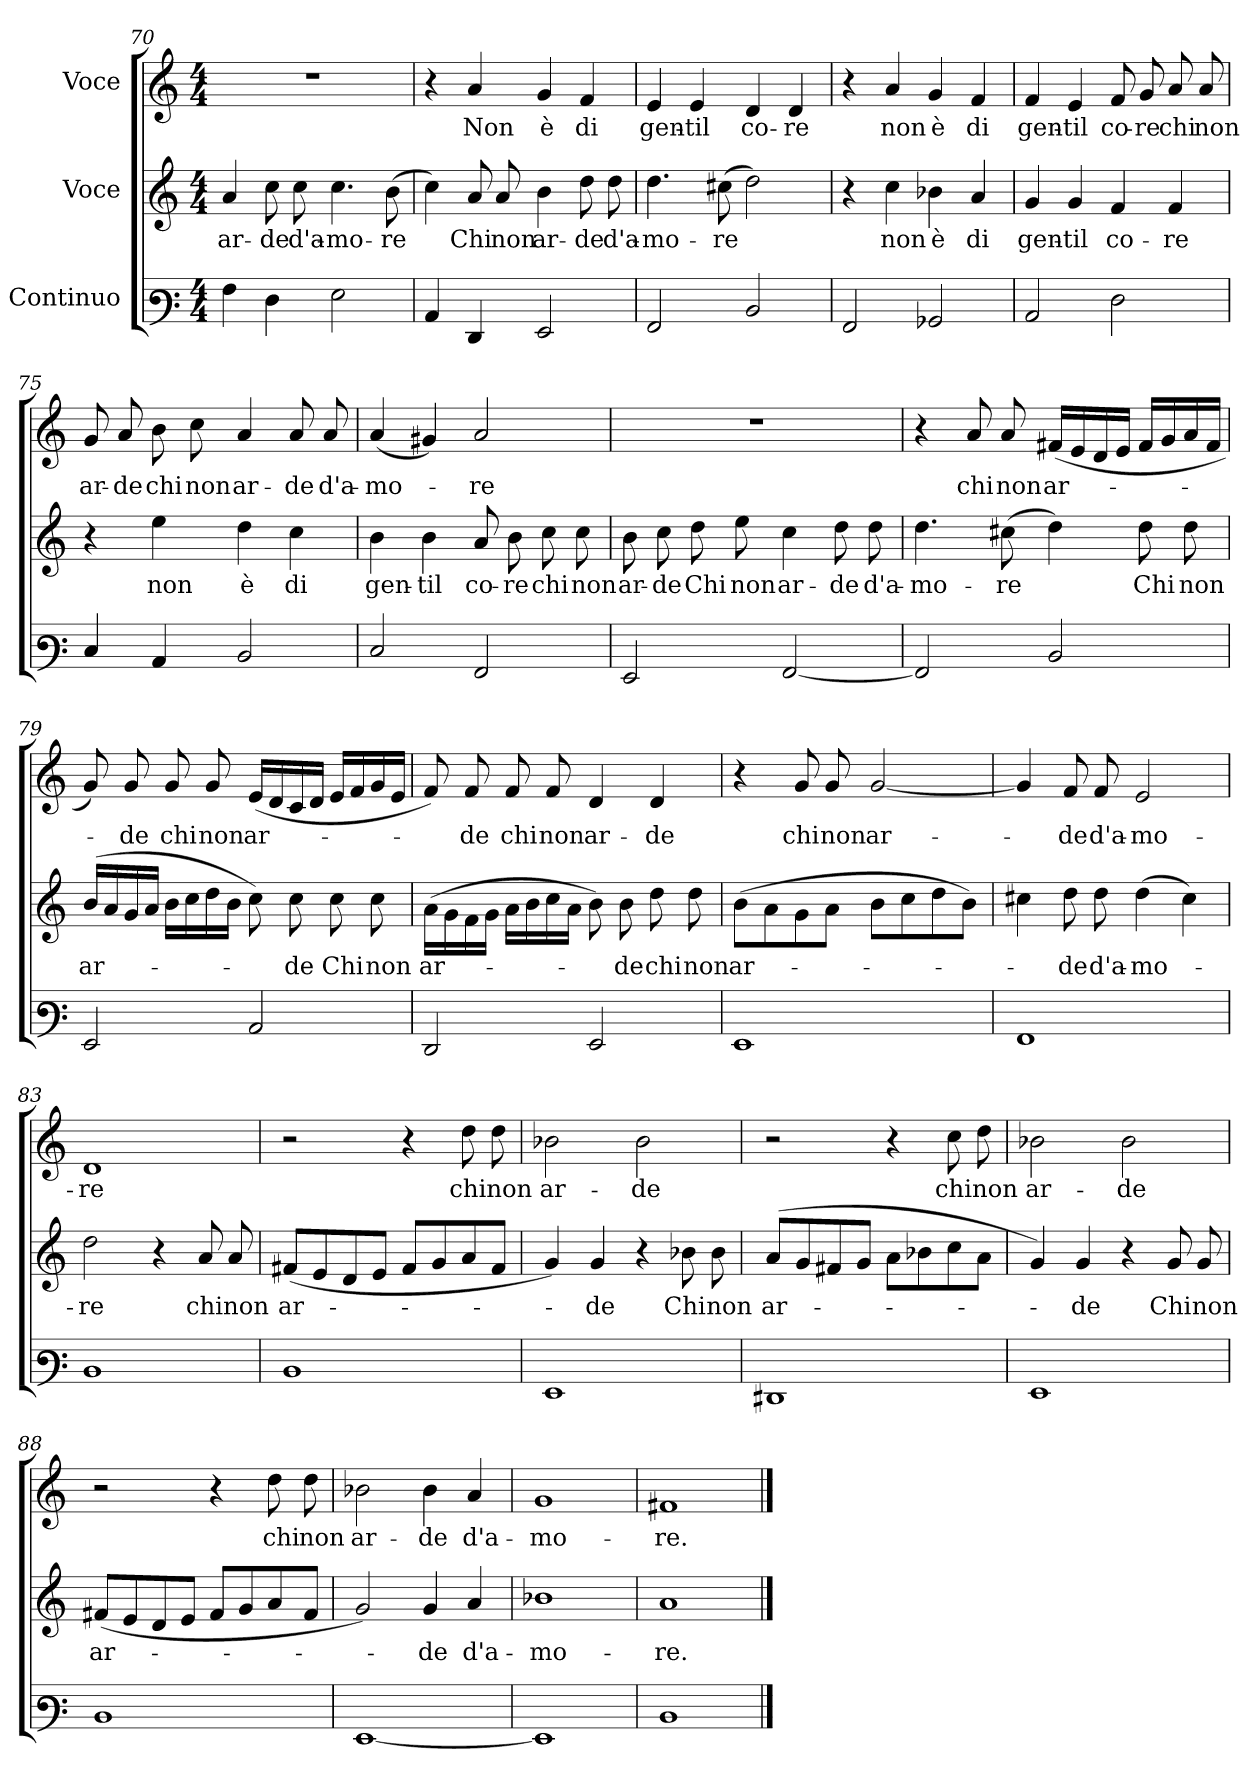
**kern	**kern	**text	**kern	**text
*part3	*part2	*part2	*part1	*part1
*staff3	*staff2	*staff2	*staff1	*staff1
*I"Continuo	*I"Voce	*	*I"Voce	*
*clefF3	*clefG2	*	*clefG2	*
*k[]	*k[]	*	*k[]	*
*M4/4	*M4/4	*	*M4/4	*
=70	=70	=70	=70	=70
!	!	!LO:LY:b	!	!
4A\	4a/	ar-	1r	.
!	!	!LO:LY:b	!	!
4F\	8cc\	-de	.	.
!	!	!LO:LY:b	!	!
.	8cc\	d'a-	.	.
!	!	!LO:LY:b	!	!
2G\	4.cc\	-mo-	.	.
!	!	!LO:LY:b	!	!
.	(>8b\	-re	.	.
=71	=71	=71	=71	=71
4C/	4cc\)	.	4r	.
!	!	!LO:LY:b	!	!LO:LY:b
4FF/	8a/	Chi	4a/	Non
!	!	!LO:LY:b	!	!
.	8a/	non	.	.
!	!	!LO:LY:b	!	!LO:LY:b
2GG/	4b\	ar-	4g/	è
!	!	!LO:LY:b	!	!LO:LY:b
.	8dd\	-de	4f/	di
!	!	!LO:LY:b	!	!
.	8dd\	d'a-	.	.
=72	=72	=72	=72	=72
!	!	!LO:LY:b	!	!LO:LY:b
2AA/	4.dd\	-mo-	4e/	gen-
!	!	!	!	!LO:LY:b
.	.	.	4e/	-til
!	!	!LO:LY:b	!	!
.	(>8cc#X\	-re	.	.
!	!	!	!	!LO:LY:b
2D/	2dd\)	.	4d/	co-
!	!	!	!	!LO:LY:b
.	.	.	4d/	-re
!!LO:PB:g=z
=73	=73	=73	=73	=73
2AA/	4r	.	4r	.
!	!	!LO:LY:b	!	!LO:LY:b
.	4cc\	non	4a/	non
!	!	!LO:LY:b	!	!LO:LY:b
2BB-X/	4b-X\	è	4g/	è
!	!	!LO:LY:b	!	!LO:LY:b
.	4a/	di	4f/	di
=74	=74	=74	=74	=74
!	!	!LO:LY:b	!	!LO:LY:b
2C/	4g/	gen-	4f/	gen-
!	!	!LO:LY:b	!	!LO:LY:b
.	4g/	-til	4e/	-til
!	!	!LO:LY:b	!	!LO:LY:b
2F\	4f/	co-	8f/	co-
!	!	!	!	!LO:LY:b
.	.	.	8g/	-re
!	!	!LO:LY:b	!	!LO:LY:b
.	4f/	-re	8a/	chi
!	!	!	!	!LO:LY:b
.	.	.	8a/	non
=75	=75	=75	=75	=75
!	!	!	!	!LO:LY:b
4E/	4r	.	8g/	ar-
!	!	!	!	!LO:LY:b
.	.	.	8a/	-de
!	!	!LO:LY:b	!	!LO:LY:b
4C/	4ee\	non	8b\	chi
!	!	!	!	!LO:LY:b
.	.	.	8cc\	non
!	!	!LO:LY:b	!	!LO:LY:b
2D/	4dd\	è	4a/	ar-
!	!	!LO:LY:b	!	!LO:LY:b
.	4cc\	di	8a/	-de
!	!	!	!	!LO:LY:b
.	.	.	8a/	d'a-
=76	=76	=76	=76	=76
!	!	!LO:LY:b	!	!LO:LY:b
2E/	4b\	gen-	(<4a/	-mo-
!	!	!LO:LY:b	!	!
.	4b\	-til	4g#X/)	.
!	!	!LO:LY:b	!	!LO:LY:b
2AA/	8a/	co-	2a/	-re
!	!	!LO:LY:b	!	!
.	8b\	-re	.	.
!	!	!LO:LY:b	!	!
.	8cc\	chi	.	.
!	!	!LO:LY:b	!	!
.	8cc\	non	.	.
=77	=77	=77	=77	=77
!	!	!LO:LY:b	!	!
2GG/	8b\	ar-	1r	.
!	!	!LO:LY:b	!	!
.	8cc\	-de	.	.
!	!	!LO:LY:b	!	!
.	8dd\	Chi	.	.
!	!	!LO:LY:b	!	!
.	8ee\	non	.	.
!	!	!LO:LY:b	!	!
[2AA/	4cc\	ar-	.	.
!	!	!LO:LY:b	!	!
.	8dd\	-de	.	.
!	!	!LO:LY:b	!	!
.	8dd\	d'a-	.	.
!!LO:LB:g=z
=78	=78	=78	=78	=78
!	!	!LO:LY:b	!	!
2AA/]	4.dd\	-mo-	4r	.
!	!	!	!	!LO:LY:b
.	.	.	8a/	chi
!	!	!LO:LY:b	!	!LO:LY:b
.	(>8cc#X\	-re	8a/	non
!	!	!	!	!LO:LY:b
2D/	4dd\)	.	(<16f#X/LL	ar-
.	.	.	16e/	.
.	.	.	16d/	.
.	.	.	16e/JJ	.
!	!	!LO:LY:b	!	!
.	8dd\	Chi	16f#/LL	.
.	.	.	16g/	.
!	!	!LO:LY:b	!	!
.	8dd\	non	16a/	.
.	.	.	16f#/JJ	.
=79	=79	=79	=79	=79
!	!	!LO:LY:b	!	!
2GG/	(>16b/LL	ar-	8g/)	.
.	16a/	.	.	.
!	!	!	!	!LO:LY:b
.	16g/	.	8g/	-de
.	16a/JJ	.	.	.
!	!	!	!	!LO:LY:b
.	16b\LL	.	8g/	chi
.	16cc\	.	.	.
!	!	!	!	!LO:LY:b
.	16dd\	.	8g/	non
.	16b\JJ	.	.	.
!	!	!	!	!LO:LY:b
2C/	8cc\)	.	(<16e/LL	ar-
.	.	.	16d/	.
!	!	!LO:LY:b	!	!
.	8cc\	-de	16c/	.
.	.	.	16d/JJ	.
!	!	!LO:LY:b	!	!
.	8cc\	Chi	16e/LL	.
.	.	.	16f/	.
!	!	!LO:LY:b	!	!
.	8cc\	non	16g/	.
.	.	.	16e/JJ	.
=80	=80	=80	=80	=80
!	!	!LO:LY:b	!	!
2FF/	(>16a\LL	ar-	8f/)	.
.	16g\	.	.	.
!	!	!	!	!LO:LY:b
.	16f\	.	8f/	-de
.	16g\JJ	.	.	.
!	!	!	!	!LO:LY:b
.	16a\LL	.	8f/	chi
.	16b\	.	.	.
!	!	!	!	!LO:LY:b
.	16cc\	.	8f/	non
.	16a\JJ	.	.	.
!	!	!	!	!LO:LY:b
2GG/	8b\)	.	4d/	ar-
!	!	!LO:LY:b	!	!
.	8b\	-de	.	.
!	!	!LO:LY:b	!	!LO:LY:b
.	8dd\	chi	4d/	-de
!	!	!LO:LY:b	!	!
.	8dd\	non	.	.
=81	=81	=81	=81	=81
!	!	!LO:LY:b	!	!
1GG	(>8b\L	ar-	4r	.
.	8a\	.	.	.
!	!	!	!	!LO:LY:b
.	8g\	.	8g/	chi
!	!	!	!	!LO:LY:b
.	8a\J	.	8g/	non
!	!	!	!	!LO:LY:b
.	8b\L	.	[2g/	ar-
.	8cc\	.	.	.
.	8dd\	.	.	.
.	8b\J)	.	.	.
!!LO:LB:g=z
=82	=82	=82	=82	=82
1AA	4cc#X\	.	4g/]	.
!	!	!LO:LY:b	!	!LO:LY:b
.	8dd\	-de	8f/	-de
!	!	!LO:LY:b	!	!LO:LY:b
.	8dd\	d'a-	8f/	d'a-
!	!	!LO:LY:b	!	!LO:LY:b
.	(>4dd\	-mo-	2e/	-mo-
.	4cc#\)	.	.	.
=83	=83	=83	=83	=83
!	!	!LO:LY:b	!	!LO:LY:b
1D	2dd\	-re	1d	-re
.	4r	.	.	.
!	!	!LO:LY:b	!	!
.	8a/	chi	.	.
!	!	!LO:LY:b	!	!
.	8a/	non	.	.
=84	=84	=84	=84	=84
!	!	!LO:LY:b	!	!
1D	(<8f#X/L	ar-	2r	.
.	8e/	.	.	.
.	8d/	.	.	.
.	8e/J	.	.	.
.	8f#/L	.	4r	.
.	8g/	.	.	.
!	!	!	!	!LO:LY:b
.	8a/	.	8dd\	chi
!	!	!	!	!LO:LY:b
.	8f#/J	.	8dd\	non
=85	=85	=85	=85	=85
!	!	!	!	!LO:LY:b
1GG	4g/)	.	2b-X\	ar-
!	!	!LO:LY:b	!	!
.	4g/	-de	.	.
!	!	!	!	!LO:LY:b
.	4r	.	2b-\	-de
!	!	!LO:LY:b	!	!
.	8b-X\	Chi	.	.
!	!	!LO:LY:b	!	!
.	8b-\	non	.	.
=86	=86	=86	=86	=86
!	!	!LO:LY:b	!	!
1FF#X	(>8a/L	ar-	2r	.
.	8g/	.	.	.
.	8f#X/	.	.	.
.	8g/J	.	.	.
.	8a\L	.	4r	.
.	8b-X\	.	.	.
!	!	!	!	!LO:LY:b
.	8cc\	.	8cc\	chi
!	!	!	!	!LO:LY:b
.	8a\J	.	8dd\	non
=87	=87	=87	=87	=87
!	!	!	!	!LO:LY:b
1GG	4g/)	.	2b-X\	ar-
!	!	!LO:LY:b	!	!
.	4g/	-de	.	.
!	!	!	!	!LO:LY:b
.	4r	.	2b-\	-de
!	!	!LO:LY:b	!	!
.	8g/	Chi	.	.
!	!	!LO:LY:b	!	!
.	8g/	non	.	.
!!LO:LB:g=z
=88	=88	=88	=88	=88
!	!	!LO:LY:b	!	!
1D	(<8f#X/L	ar-	2r	.
.	8e/	.	.	.
.	8d/	.	.	.
.	8e/J	.	.	.
.	8f#/L	.	4r	.
.	8g/	.	.	.
!	!	!	!	!LO:LY:b
.	8a/	.	8dd\	chi
!	!	!	!	!LO:LY:b
.	8f#/J	.	8dd\	non
=89	=89	=89	=89	=89
!	!	!	!	!LO:LY:b
[1GG	2g/)	.	2b-X\	ar-
!	!	!LO:LY:b	!	!LO:LY:b
.	4g/	-de	4b-\	-de
!	!	!LO:LY:b	!	!LO:LY:b
.	4a/	d'a-	4a/	d'a-
=90	=90	=90	=90	=90
!	!	!LO:LY:b	!	!LO:LY:b
1GG]	1b-X	-mo-	1g	-mo-
=91	=91	=91	=91	=91
!	!	!LO:LY:b	!	!LO:LY:b
1D	1a	-re.	1f#X	-re.
==	==	==	==	==
*-	*-	*-	*-	*-
